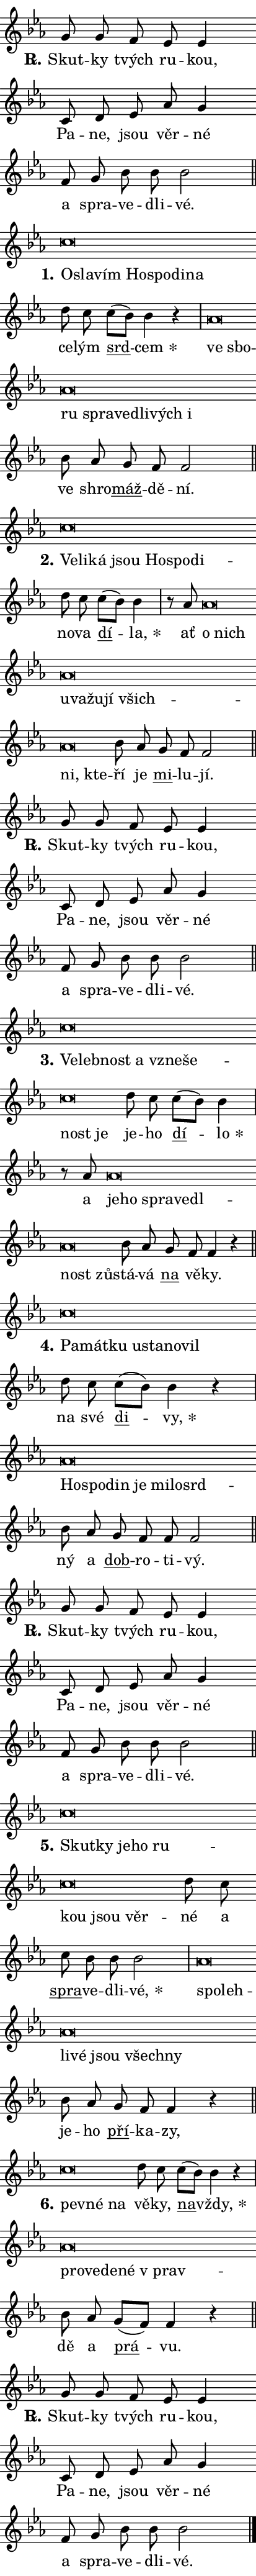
\version "2.22.1"
\header { tagline = "" }
\paper {
  indent = 0\cm
  top-margin = 0\cm
  right-margin = 0\cm
  bottom-margin = 0\cm
  left-margin = 0\cm
  paper-width = 7\cm
  page-breaking = #ly:one-page-breaking
  system-system-spacing.basic-distance = #11
  score-system-spacing.basic-distance = #11.3
  ragged-last = ##f
}


%% Author: Thomas Morley
%% https://lists.gnu.org/archive/html/lilypond-user/2020-05/msg00002.html
#(define (line-position grob)
"Returns position of @var[grob} in current system:
   @code{'start}, if at first time-step
   @code{'end}, if at last time-step
   @code{'middle} otherwise
"
  (let* ((col (ly:item-get-column grob))
         (ln (ly:grob-object col 'left-neighbor))
         (rn (ly:grob-object col 'right-neighbor))
         (col-to-check-left (if (ly:grob? ln) ln col))
         (col-to-check-right (if (ly:grob? rn) rn col))
         (break-dir-left
           (and
             (ly:grob-property col-to-check-left 'non-musical #f)
             (ly:item-break-dir col-to-check-left)))
         (break-dir-right
           (and
             (ly:grob-property col-to-check-right 'non-musical #f)
             (ly:item-break-dir col-to-check-right))))
        (cond ((eqv? 1 break-dir-left) 'start)
              ((eqv? -1 break-dir-right) 'end)
              (else 'middle))))

#(define (tranparent-at-line-position vctor)
  (lambda (grob)
  "Relying on @code{line-position} select the relevant enry from @var{vctor}.
Used to determine transparency,"
    (case (line-position grob)
      ((end) (not (vector-ref vctor 0)))
      ((middle) (not (vector-ref vctor 1)))
      ((start) (not (vector-ref vctor 2))))))

noteHeadBreakVisibility =
#(define-music-function (break-visibility)(vector?)
"Makes @code{NoteHead}s transparent relying on @var{break-visibility}"
#{
  \override NoteHead.transparent =
    #(tranparent-at-line-position break-visibility)
#})

#(define delete-ledgers-for-transparent-note-heads
  (lambda (grob)
    "Reads whether a @code{NoteHead} is transparent.
If so this @code{NoteHead} is removed from @code{'note-heads} from
@var{grob}, which is supposed to be @code{LedgerLineSpanner}.
As a result ledgers are not printed for this @code{NoteHead}"
    (let* ((nhds-array (ly:grob-object grob 'note-heads))
           (nhds-list
             (if (ly:grob-array? nhds-array)
                 (ly:grob-array->list nhds-array)
                 '()))
           ;; Relies on the transparent-property being done before
           ;; Staff.LedgerLineSpanner.after-line-breaking is executed.
           ;; This is fragile ...
           (to-keep
             (remove
               (lambda (nhd)
                 (ly:grob-property nhd 'transparent #f))
               nhds-list)))
      ;; TODO find a better method to iterate over grob-arrays, similiar
      ;; to filter/remove etc for lists
      ;; For now rebuilt from scratch
      (set! (ly:grob-object grob 'note-heads)  '())
      (for-each
        (lambda (nhd)
          (ly:pointer-group-interface::add-grob grob 'note-heads nhd))
        to-keep))))

hideNotes = {
  \noteHeadBreakVisibility #begin-of-line-visible
}
unHideNotes = {
  \noteHeadBreakVisibility #all-visible
}

% work-around for resetting accidentals
% https://lilypond.org/doc/v2.23/Documentation/notation/displaying-rhythms#unmetered-music
cadenzaMeasure = {
  \cadenzaOff
  \partial 1024 s1024
  \cadenzaOn
}

#(define-markup-command (accent layout props text) (markup?)
  "Underline accented syllable"
  (interpret-markup layout props
    #{\markup \override #'(offset . 4.3) \underline { #text }#}))

responsum = \markup \concat {
  "R" \hspace #-1.05 \path #0.1 #'((moveto 0 0.07) (lineto 0.9 0.8)) \hspace #0.05 "."
}

\layout {
    \context {
        \Staff
        \remove "Time_signature_engraver"
        \override LedgerLineSpanner.after-line-breaking = #delete-ledgers-for-transparent-note-heads
    }
    \context {
        \Voice {
            \override NoteHead.output-attributes = #'((class . "notehead"))
            \override Hairpin.height = #0.55
        }
    }
    \context {
        \Lyrics {
            \override StanzaNumber.output-attributes = #'((class . "stanzanumber"))
            \override LyricSpace.minimum-distance = #0.9
            \override LyricText.font-name = #"TeX Gyre Schola"
            \override LyricText.font-size = 1
            \override StanzaNumber.font-name = #"TeX Gyre Schola Bold"
            \override StanzaNumber.font-size = 1
        }
    }
}

% magnetic-lyrics.ily
%
%   written by
%     Jean Abou Samra <jean@abou-samra.fr>
%     Werner Lemberg <wl@gnu.org>
%
%   adapted by
%     Jiri Hon <jiri.hon@gmail.com>
%
% Version 2022-Apr-15

% https://www.mail-archive.com/lilypond-user@gnu.org/msg149350.html

#(define (Left_hyphen_pointer_engraver context)
   "Collect syllable-hyphen-syllable occurrences in lyrics and store
them in properties.  This engraver only looks to the left.  For
example, if the lyrics input is @code{foo -- bar}, it does the
following.

@itemize @bullet
@item
Set the @code{text} property of the @code{LyricHyphen} grob between
@q{foo} and @q{bar} to @code{foo}.

@item
Set the @code{left-hyphen} property of the @code{LyricText} grob with
text @q{foo} to the @code{LyricHyphen} grob between @q{foo} and
@q{bar}.
@end itemize

Use this auxiliary engraver in combination with the
@code{lyric-@/text::@/apply-@/magnetic-@/offset!} hook."
   (let ((hyphen #f)
         (text #f))
     (make-engraver
      (acknowledgers
       ((lyric-syllable-interface engraver grob source-engraver)
        (set! text grob)))
      (end-acknowledgers
       ((lyric-hyphen-interface engraver grob source-engraver)
        ;(when (not (grob::has-interface grob 'lyric-space-interface))
          (set! hyphen grob)));)
      ((stop-translation-timestep engraver)
       (when (and text hyphen)
         (ly:grob-set-object! text 'left-hyphen hyphen))
       (set! text #f)
       (set! hyphen #f)))))

#(define (lyric-text::apply-magnetic-offset! grob)
   "If the space between two syllables is less than the value in
property @code{LyricText@/.details@/.squash-threshold}, move the right
syllable to the left so that it gets concatenated with the left
syllable.

Use this function as a hook for
@code{LyricText@/.after-@/line-@/breaking} if the
@code{Left_@/hyphen_@/pointer_@/engraver} is active."
   (let ((hyphen (ly:grob-object grob 'left-hyphen #f)))
     (when hyphen
       (let ((left-text (ly:spanner-bound hyphen LEFT)))
         (when (grob::has-interface left-text 'lyric-syllable-interface)
           (let* ((common (ly:grob-common-refpoint grob left-text X))
                  (this-x-ext (ly:grob-extent grob common X))
                  (left-x-ext
                   (begin
                     ;; Trigger magnetism for left-text.
                     (ly:grob-property left-text 'after-line-breaking)
                     (ly:grob-extent left-text common X)))
                  ;; `delta` is the gap width between two syllables.
                  (delta (- (interval-start this-x-ext)
                            (interval-end left-x-ext)))
                  (details (ly:grob-property grob 'details))
                  (threshold (assoc-get 'squash-threshold details 0.2)))
             (when (< delta threshold)
               (let* (;; We have to manipulate the input text so that
                      ;; ligatures crossing syllable boundaries are not
                      ;; disabled.  For languages based on the Latin
                      ;; script this is essentially a beautification.
                      ;; However, for non-Western scripts it can be a
                      ;; necessity.
                      (lt (ly:grob-property left-text 'text))
                      (rt (ly:grob-property grob 'text))
                      (is-space (grob::has-interface hyphen 'lyric-space-interface))
                      (space (if is-space " " ""))
                      (space-markup (grob-interpret-markup grob " "))
                      (space-size (interval-length (ly:stencil-extent space-markup X)))
                      (extra-delta (if is-space space-size 0))
                      ;; Append new syllable.
                      (ltrt-space (if (and (string? lt) (string? rt))
                                (string-append lt space rt)
                                (make-concat-markup (list lt space rt))))
                      ;; Right-align `ltrt` to the right side.
                      (ltrt-space-markup (grob-interpret-markup
                               grob
                               (make-translate-markup
                                (cons (interval-length this-x-ext) 0)
                                (make-right-align-markup ltrt-space)))))
                 (begin
                   ;; Don't print `left-text`.
                   (ly:grob-set-property! left-text 'stencil #f)
                   ;; Set text and stencil (which holds all collected
                   ;; syllables so far) and shift it to the left.
                   (ly:grob-set-property! grob 'text ltrt-space)
                   (ly:grob-set-property! grob 'stencil ltrt-space-markup)
                   (ly:grob-translate-axis! grob (- (- delta extra-delta)) X))))))))))


#(define (lyric-hyphen::displace-bounds-first grob)
   ;; Make very sure this callback isn't triggered too early.
   (let ((left (ly:spanner-bound grob LEFT))
         (right (ly:spanner-bound grob RIGHT)))
     (ly:grob-property left 'after-line-breaking)
     (ly:grob-property right 'after-line-breaking)
     (ly:lyric-hyphen::print grob)))

squashThreshold = #0.4

\layout {
  \context {
    \Lyrics
    \consists #Left_hyphen_pointer_engraver
    \override LyricText.after-line-breaking =
      #lyric-text::apply-magnetic-offset!
    \override LyricHyphen.stencil = #lyric-hyphen::displace-bounds-first
    \override LyricText.details.squash-threshold = \squashThreshold
    \override LyricHyphen.minimum-distance = 0
    \override LyricHyphen.minimum-length = \squashThreshold
  }
}

squash = \override LyricText.details.squash-threshold = 9999
unSquash = \override LyricText.details.squash-threshold = \squashThreshold

left = \override LyricText.self-alignment-X = #LEFT
unLeft = \revert LyricText.self-alignment-X

starOffset = #(lambda (grob) 
                (let ((x_offset (ly:self-alignment-interface::aligned-on-x-parent grob)))
                  (if (= x_offset 0) 0 (+ x_offset 1.2))))

star = #(define-music-function (syllable)(string?)
"Append star separator at the end of a syllable"
#{
  \once \override LyricText.X-offset = #starOffset
  \lyricmode { \markup {
    #syllable
    \override #'((font-name . "TeX Gyre Schola Bold")) \hspace #0.2 \lower #0.65 \larger "*"
  } }
#})

starAccent = #(define-music-function (syllable)(string?)
"Append star separator at the end of a syllable and make accent"
#{
  \once \override LyricText.X-offset = #starOffset
  \lyricmode { \markup {
    \accent #syllable
    \override #'((font-name . "TeX Gyre Schola Bold")) \hspace #0.2 \lower #0.65 \larger "*"
  } }
#})

breath = #(define-music-function (syllable)(string?)
"Append breathing indicator at the end of a syllable"
#{
  \lyricmode { \markup { #syllable "+" } }
#})

optionalBreath = #(define-music-function (syllable)(string?)
"Append optional breathing indicator at the end of a syllable"
#{
  \lyricmode { \markup { #syllable "(+)" } }
#})


\score {
    <<
        \new Voice = "melody" { \cadenzaOn \key es \major \relative { g'8 g f es es4 \bar "" c8 d es as g4 \bar "" f8 g bes bes bes2 \cadenzaMeasure \bar "||" \break } }
        \new Lyrics \lyricsto "melody" { \lyricmode { \set stanza = \responsum
Skut -- ky tvých ru -- kou, Pa -- ne, jsou věr -- né a spra -- ve -- dli -- vé. } }
    >>
    \layout {}
}

\score {
    <<
        \new Voice = "melody" { \cadenzaOn \key es \major \relative { c''\breve*1/16 \hideNotes \breve*1/16 \bar "" \breve*1/16 \bar "" \breve*1/16 \bar "" \breve*1/16 \bar "" \breve*1/16 \breve*1/16 \bar "" \unHideNotes d8 c \bar "" c[( bes)] bes4 r \cadenzaMeasure \bar "|" as\breve*1/16 \hideNotes \breve*1/16 \bar "" \breve*1/16 \bar "" \breve*1/16 \bar "" \breve*1/16 \bar "" \breve*1/16 \bar "" \breve*1/16 \breve*1/16 \bar "" \unHideNotes bes8 as \bar "" g f f2 \cadenzaMeasure \bar "||" \break } }
        \new Lyrics \lyricsto "melody" { \lyricmode { \set stanza = "1."
\left O -- \squash sla -- vím Ho -- spo -- di -- na \unLeft \unSquash ce -- lým \markup \accent srd -- \star cem \left ve \squash sbo -- ru spra -- ve -- dli -- vých i \unLeft \unSquash ve shro -- \markup \accent máž -- dě -- ní. } }
    >>
    \layout {}
}

\score {
    <<
        \new Voice = "melody" { \cadenzaOn \key es \major \relative { c''\breve*1/16 \hideNotes \breve*1/16 \bar "" \breve*1/16 \bar "" \breve*1/16 \bar "" \breve*1/16 \bar "" \breve*1/16 \breve*1/16 \bar "" \unHideNotes d8 c \bar "" c[( bes)] bes4 \cadenzaMeasure \bar "|" r8 as8 as\breve*1/16 \hideNotes \breve*1/16 \bar "" \breve*1/16 \bar "" \breve*1/16 \bar "" \breve*1/16 \bar "" \breve*1/16 \bar "" \breve*1/16 \bar "" \breve*1/16 \breve*1/16 \bar "" \unHideNotes bes8 as \bar "" g f f2 \cadenzaMeasure \bar "||" \break } }
        \new Lyrics \lyricsto "melody" { \lyricmode { \set stanza = "2."
\left Ve -- \squash li -- ká jsou Ho -- spo -- di -- \unLeft \unSquash no -- va \markup \accent dí -- \star la, ať \left o \squash nich u -- va -- žu -- jí všich -- ni, kte -- \unLeft \unSquash ří je \markup \accent mi -- lu -- jí. } }
    >>
    \layout {}
}

\score {
    <<
        \new Voice = "melody" { \cadenzaOn \key es \major \relative { g'8 g f es es4 \bar "" c8 d es as g4 \bar "" f8 g bes bes bes2 \cadenzaMeasure \bar "||" \break } }
        \new Lyrics \lyricsto "melody" { \lyricmode { \set stanza = \responsum
Skut -- ky tvých ru -- kou, Pa -- ne, jsou věr -- né a spra -- ve -- dli -- vé. } }
    >>
    \layout {}
}

\score {
    <<
        \new Voice = "melody" { \cadenzaOn \key es \major \relative { c''\breve*1/16 \hideNotes \breve*1/16 \bar "" \breve*1/16 \bar "" \breve*1/16 \bar "" \breve*1/16 \bar "" \breve*1/16 \bar "" \breve*1/16 \breve*1/16 \bar "" \unHideNotes d8 c \bar "" c[( bes)] bes4 \cadenzaMeasure \bar "|" r8 as8 as\breve*1/16 \hideNotes \breve*1/16 \bar "" \breve*1/16 \bar "" \breve*1/16 \bar "" \breve*1/16 \bar "" \breve*1/16 \breve*1/16 \bar "" \unHideNotes bes8 as \bar "" g f f4 r \cadenzaMeasure \bar "||" \break } }
        \new Lyrics \lyricsto "melody" { \lyricmode { \set stanza = "3."
\left Ve -- \squash leb -- nost a vzne -- še -- nost je \unLeft \unSquash je -- ho \markup \accent dí -- \star lo a \left je -- \squash ho spra -- ve -- dl -- nost zů -- \unLeft \unSquash stá -- vá \markup \accent na vě -- ky. } }
    >>
    \layout {}
}

\score {
    <<
        \new Voice = "melody" { \cadenzaOn \key es \major \relative { c''\breve*1/16 \hideNotes \breve*1/16 \bar "" \breve*1/16 \bar "" \breve*1/16 \bar "" \breve*1/16 \bar "" \breve*1/16 \breve*1/16 \bar "" \unHideNotes d8 c \bar "" c[( bes)] bes4 r \cadenzaMeasure \bar "|" as\breve*1/16 \hideNotes \breve*1/16 \bar "" \breve*1/16 \bar "" \breve*1/16 \bar "" \breve*1/16 \bar "" \breve*1/16 \breve*1/16 \bar "" \unHideNotes bes8 as \bar "" g f f f2 \cadenzaMeasure \bar "||" \break } }
        \new Lyrics \lyricsto "melody" { \lyricmode { \set stanza = "4."
\left Pa -- \squash mát -- ku u -- sta -- no -- vil \unLeft \unSquash na své \markup \accent di -- \star vy, \left Ho -- \squash spo -- din je mi -- lo -- srd -- \unLeft \unSquash ný a \markup \accent dob -- ro -- ti -- vý. } }
    >>
    \layout {}
}

\score {
    <<
        \new Voice = "melody" { \cadenzaOn \key es \major \relative { g'8 g f es es4 \bar "" c8 d es as g4 \bar "" f8 g bes bes bes2 \cadenzaMeasure \bar "||" \break } }
        \new Lyrics \lyricsto "melody" { \lyricmode { \set stanza = \responsum
Skut -- ky tvých ru -- kou, Pa -- ne, jsou věr -- né a spra -- ve -- dli -- vé. } }
    >>
    \layout {}
}

\score {
    <<
        \new Voice = "melody" { \cadenzaOn \key es \major \relative { c''\breve*1/16 \hideNotes \breve*1/16 \bar "" \breve*1/16 \bar "" \breve*1/16 \bar "" \breve*1/16 \bar "" \breve*1/16 \bar "" \breve*1/16 \breve*1/16 \bar "" \unHideNotes d8 c \bar "" c bes bes bes2 \cadenzaMeasure \bar "|" as\breve*1/16 \hideNotes \breve*1/16 \bar "" \breve*1/16 \bar "" \breve*1/16 \bar "" \breve*1/16 \bar "" \breve*1/16 \breve*1/16 \bar "" \unHideNotes bes8 as \bar "" g f f4 r \cadenzaMeasure \bar "||" \break } }
        \new Lyrics \lyricsto "melody" { \lyricmode { \set stanza = "5."
\left Skut -- \squash ky je -- ho ru -- kou jsou věr -- \unLeft \unSquash né a \markup \accent spra -- ve -- dli -- \star vé, \left spo -- \squash leh -- li -- vé jsou všech -- ny \unLeft \unSquash je -- ho \markup \accent pří -- ka -- zy, } }
    >>
    \layout {}
}

\score {
    <<
        \new Voice = "melody" { \cadenzaOn \key es \major \relative { c''\breve*1/16 \hideNotes \breve*1/16 \breve*1/16 \bar "" \unHideNotes d8 c \bar "" c[( bes)] bes4 r \cadenzaMeasure \bar "|" as\breve*1/16 \hideNotes \breve*1/16 \bar "" \breve*1/16 \bar "" \breve*1/16 \breve*1/16 \bar "" \unHideNotes bes8 as \bar "" g[( f)] f4 r \cadenzaMeasure \bar "||" \break } }
        \new Lyrics \lyricsto "melody" { \lyricmode { \set stanza = "6."
\left pev -- \squash né na \unLeft \unSquash vě -- ky, \markup \accent na -- \star vždy, \left pro -- \squash ve -- de -- né "v prav" -- \unLeft \unSquash dě a \markup \accent prá -- vu. } }
    >>
    \layout {}
}

\score {
    <<
        \new Voice = "melody" { \cadenzaOn \key es \major \relative { g'8 g f es es4 \bar "" c8 d es as g4 \bar "" f8 g bes bes bes2 \cadenzaMeasure \bar "||" \break } \bar "|." }
        \new Lyrics \lyricsto "melody" { \lyricmode { \set stanza = \responsum
Skut -- ky tvých ru -- kou, Pa -- ne, jsou věr -- né a spra -- ve -- dli -- vé. } }
    >>
    \layout {}
}
